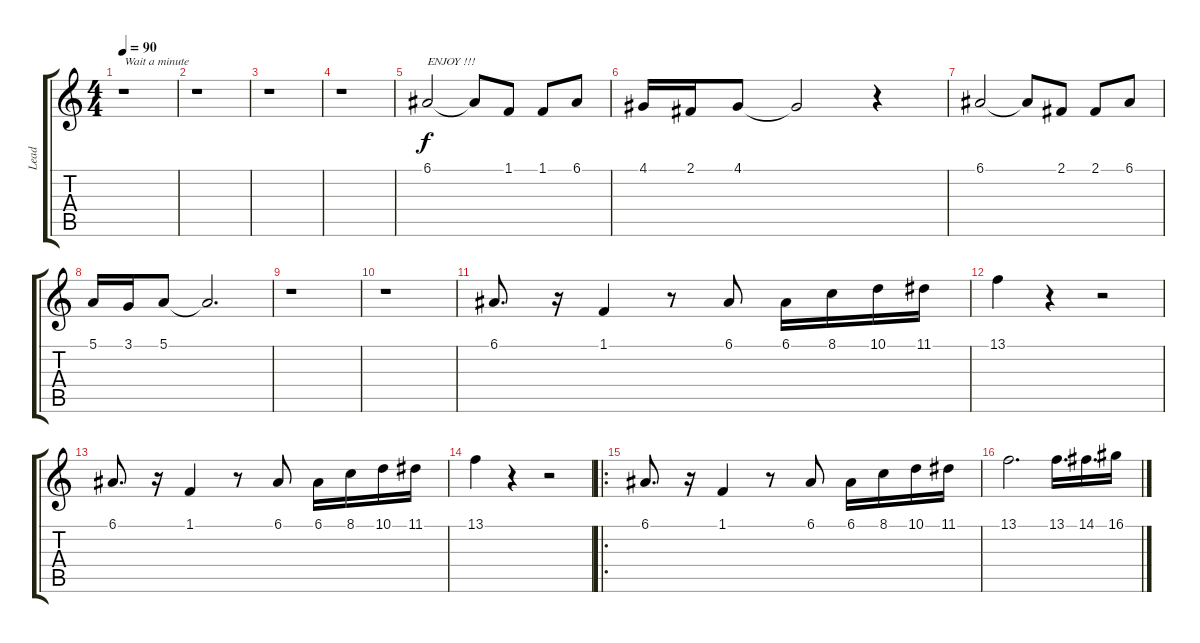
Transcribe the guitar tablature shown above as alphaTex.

\track ("Lead" "Lead") {instrument lead1square}
\staff {score tabs}
\tuning (E4 B3 G3 D3 A2 E2) {hide}
\ts (4 4)
\tempo 90
\clef g2
\ks c
r.1{txt "Wait a minute" dy f instrument lead1square} |
r.1 |
r.1{txt ""} |
r.1 |
6.1.2{txt "ENJOY !!!"} 6.1{t}.8 1.1.8 1.1.8 6.1.8 |
4.1.16 2.1.16 4.1.8 4.1{t}.2 r.4 |
6.1.2 6.1{t}.8 2.1.8 2.1.8 6.1.8 |
5.1.16 3.1.16 5.1.8 5.1{t}.2{d} |
r.1 |
r.1 |
6.1.8{d} r.16 1.1.4 r.8 6.1.8 6.1.16 8.1.16 10.1.16 11.1.16 |
13.1.4 r.4 r.2 |
6.1.8{d} r.16 1.1.4 r.8 6.1.8 6.1.16 8.1.16 10.1.16 11.1.16 |
13.1.4 r.4 r.2 |
\ro
6.1.8{d} r.16 1.1.4 r.8 6.1.8 6.1.16 8.1.16 10.1.16 11.1.16 |
13.1.2{d} 13.1.16{d} 14.1.16{d} 16.1.16
